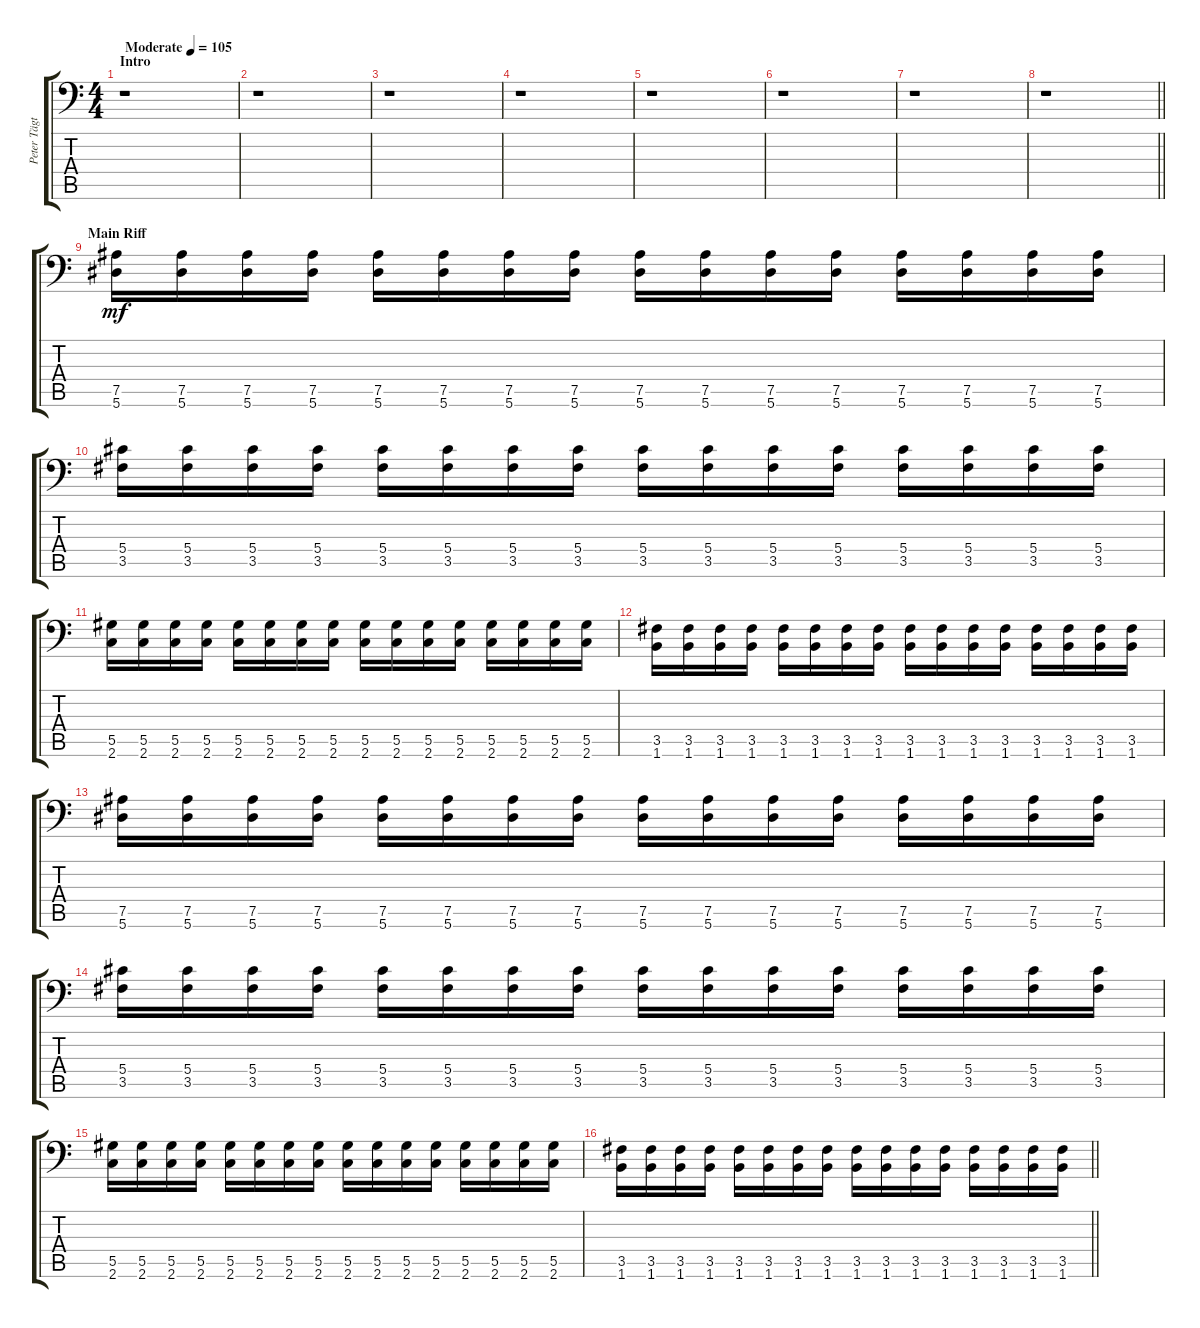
\track ("Peter Tägtgren (Rythm 1)" "Peter Tägt") {instrument distortionguitar}
\staff {score tabs}
\tuning (Bb3 F3 Db3 Ab2 Eb2 Bb1) {hide}
\ts (4 4)
\section ("" "Intro")
\tempo (105 "Moderate")
\clef f4
\ks c
r.1{dy mf instrument distortionguitar} |
r.1 |
r.1 |
r.1 |
r.1 |
r.1 |
r.1 |
\barLineRight lightlight
r.1 |
\section ("" "Main Riff")
(7.5 5.6).16 (7.5 5.6).16 (7.5 5.6).16 (7.5 5.6).16 (7.5 5.6).16 (7.5 5.6).16 (7.5 5.6).16 (7.5 5.6).16 (7.5 5.6).16 (7.5 5.6).16 (7.5 5.6).16 (7.5 5.6).16 (7.5 5.6).16 (7.5 5.6).16 (7.5 5.6).16 (7.5 5.6).16 |
(5.4 3.5).16 (5.4 3.5).16 (5.4 3.5).16 (5.4 3.5).16 (5.4 3.5).16 (5.4 3.5).16 (5.4 3.5).16 (5.4 3.5).16 (5.4 3.5).16 (5.4 3.5).16 (5.4 3.5).16 (5.4 3.5).16 (5.4 3.5).16 (5.4 3.5).16 (5.4 3.5).16 (5.4 3.5).16 |
(5.5 2.6).16 (5.5 2.6).16 (5.5 2.6).16 (5.5 2.6).16 (5.5 2.6).16 (5.5 2.6).16 (5.5 2.6).16 (5.5 2.6).16 (5.5 2.6).16 (5.5 2.6).16 (5.5 2.6).16 (5.5 2.6).16 (5.5 2.6).16 (5.5 2.6).16 (5.5 2.6).16 (5.5 2.6).16 |
(3.5 1.6).16 (3.5 1.6).16 (3.5 1.6).16 (3.5 1.6).16 (3.5 1.6).16 (3.5 1.6).16 (3.5 1.6).16 (3.5 1.6).16 (3.5 1.6).16 (3.5 1.6).16 (3.5 1.6).16 (3.5 1.6).16 (3.5 1.6).16 (3.5 1.6).16 (3.5 1.6).16 (3.5 1.6).16 |
(7.5 5.6).16 (7.5 5.6).16 (7.5 5.6).16 (7.5 5.6).16 (7.5 5.6).16 (7.5 5.6).16 (7.5 5.6).16 (7.5 5.6).16 (7.5 5.6).16 (7.5 5.6).16 (7.5 5.6).16 (7.5 5.6).16 (7.5 5.6).16 (7.5 5.6).16 (7.5 5.6).16 (7.5 5.6).16 |
(5.4 3.5).16 (5.4 3.5).16 (5.4 3.5).16 (5.4 3.5).16 (5.4 3.5).16 (5.4 3.5).16 (5.4 3.5).16 (5.4 3.5).16 (5.4 3.5).16 (5.4 3.5).16 (5.4 3.5).16 (5.4 3.5).16 (5.4 3.5).16 (5.4 3.5).16 (5.4 3.5).16 (5.4 3.5).16 |
(5.5 2.6).16 (5.5 2.6).16 (5.5 2.6).16 (5.5 2.6).16 (5.5 2.6).16 (5.5 2.6).16 (5.5 2.6).16 (5.5 2.6).16 (5.5 2.6).16 (5.5 2.6).16 (5.5 2.6).16 (5.5 2.6).16 (5.5 2.6).16 (5.5 2.6).16 (5.5 2.6).16 (5.5 2.6).16 |
\barLineRight lightlight
(3.5 1.6).16 (3.5 1.6).16 (3.5 1.6).16 (3.5 1.6).16 (3.5 1.6).16 (3.5 1.6).16 (3.5 1.6).16 (3.5 1.6).16 (3.5 1.6).16 (3.5 1.6).16 (3.5 1.6).16 (3.5 1.6).16 (3.5 1.6).16 (3.5 1.6).16 (3.5 1.6).16 (3.5 1.6).16
